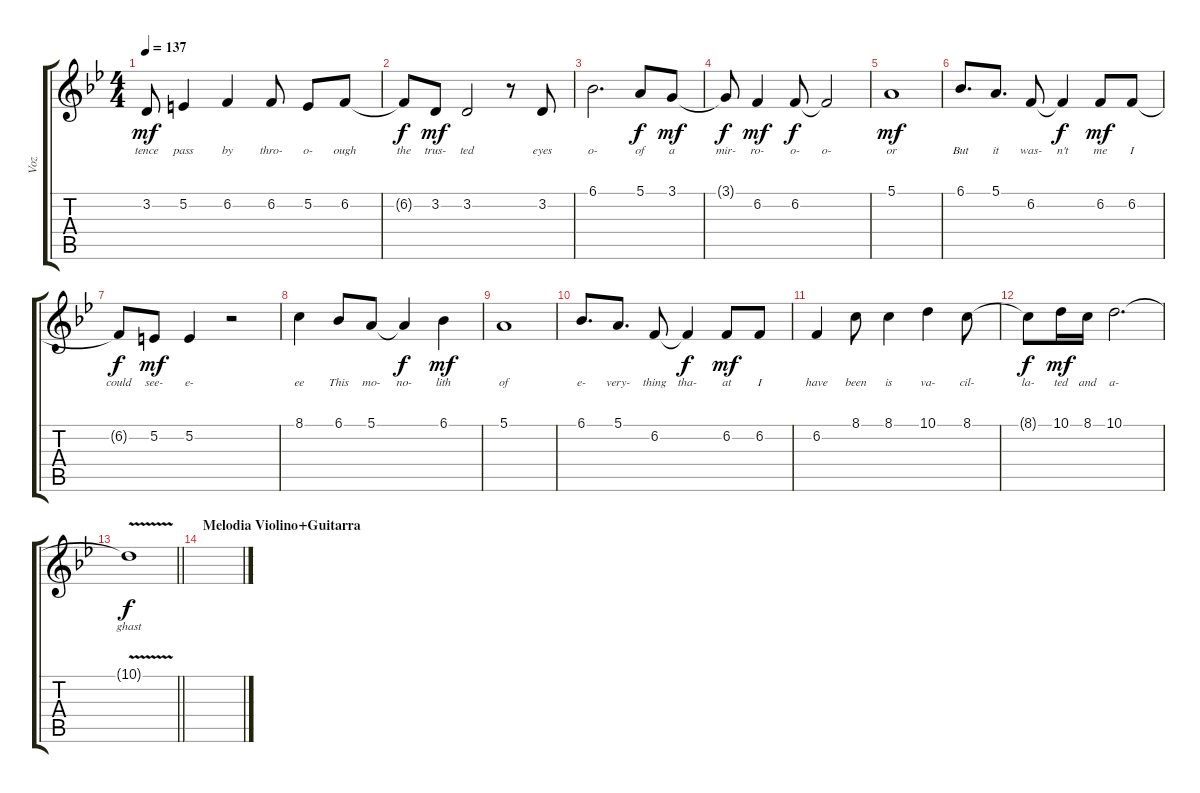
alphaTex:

\track ("Voz" "Voz") {instrument ocarina}
\staff {score tabs}
\tuning (E4 B3 G3 D3 A2 E2) {hide}
\ts (4 4)
\tempo 137
\clef g2
\ks gminor
3.2.8{lyrics (0 "tence") lyrics (1 "") lyrics (2 "") lyrics (3 "") lyrics (4 "") dy mf} 5.2.4{lyrics (0 "pass") lyrics (1 "") lyrics (2 "") lyrics (3 "") lyrics (4 "")} 6.2.4{lyrics (0 "by") lyrics (1 "") lyrics (2 "") lyrics (3 "") lyrics (4 "")} 6.2.8{lyrics (0 "thro-") lyrics (1 "") lyrics (2 "") lyrics (3 "") lyrics (4 "")} 5.2.8{lyrics (0 "o-") lyrics (1 "") lyrics (2 "") lyrics (3 "") lyrics (4 "")} 6.2.8{lyrics (0 "ough") lyrics (1 "") lyrics (2 "") lyrics (3 "") lyrics (4 "")} |
6.2{t}.8{lyrics (0 "the") lyrics (1 "") lyrics (2 "") lyrics (3 "") lyrics (4 "") dy f} 3.2.8{lyrics (0 "trus-") lyrics (1 "") lyrics (2 "") lyrics (3 "") lyrics (4 "") dy mf} 3.2.2{lyrics (0 "ted") lyrics (1 "") lyrics (2 "") lyrics (3 "") lyrics (4 "")} r.8 3.2.8{lyrics (0 "eyes") lyrics (1 "") lyrics (2 "") lyrics (3 "") lyrics (4 "")} |
6.1.2{d lyrics (0 "o-") lyrics (1 "") lyrics (2 "") lyrics (3 "") lyrics (4 "")} 5.1.8{lyrics (0 "of") lyrics (1 "") lyrics (2 "") lyrics (3 "") lyrics (4 "") dy f} 3.1.8{lyrics (0 "a") lyrics (1 "") lyrics (2 "") lyrics (3 "") lyrics (4 "") dy mf} |
3.1{t}.8{lyrics (0 "mir-") lyrics (1 "") lyrics (2 "") lyrics (3 "") lyrics (4 "") dy f} 6.2.4{lyrics (0 "ro-") lyrics (1 "") lyrics (2 "") lyrics (3 "") lyrics (4 "") dy mf} 6.2.8{lyrics (0 "o-") lyrics (1 "") lyrics (2 "") lyrics (3 "") lyrics (4 "") dy f} 6.2{t}.2{lyrics (0 "o-") lyrics (1 "") lyrics (2 "") lyrics (3 "") lyrics (4 "")} |
5.1.1{lyrics (0 "or") lyrics (1 "") lyrics (2 "") lyrics (3 "") lyrics (4 "") dy mf} |
6.1.8{d lyrics (0 "But") lyrics (1 "") lyrics (2 "") lyrics (3 "") lyrics (4 "")} 5.1.8{d lyrics (0 "it") lyrics (1 "") lyrics (2 "") lyrics (3 "") lyrics (4 "")} 6.2.8{lyrics (0 "was-") lyrics (1 "") lyrics (2 "") lyrics (3 "") lyrics (4 "")} 6.2{t}.4{lyrics (0 "n't") lyrics (1 "") lyrics (2 "") lyrics (3 "") lyrics (4 "") dy f} 6.2.8{lyrics (0 "me") lyrics (1 "") lyrics (2 "") lyrics (3 "") lyrics (4 "") dy mf} 6.2.8{lyrics (0 "I") lyrics (1 "") lyrics (2 "") lyrics (3 "") lyrics (4 "")} |
6.2{t}.8{lyrics (0 "could") lyrics (1 "") lyrics (2 "") lyrics (3 "") lyrics (4 "") dy f} 5.2.8{lyrics (0 "see-") lyrics (1 "") lyrics (2 "") lyrics (3 "") lyrics (4 "") dy mf} 5.2.4{lyrics (0 "e-") lyrics (1 "") lyrics (2 "") lyrics (3 "") lyrics (4 "")} r.2 |
8.1.4{lyrics (0 "ee") lyrics (1 "") lyrics (2 "") lyrics (3 "") lyrics (4 "")} 6.1.8{lyrics (0 "This") lyrics (1 "") lyrics (2 "") lyrics (3 "") lyrics (4 "")} 5.1.8{lyrics (0 "mo-") lyrics (1 "") lyrics (2 "") lyrics (3 "") lyrics (4 "")} 5.1{t}.4{lyrics (0 "no-") lyrics (1 "") lyrics (2 "") lyrics (3 "") lyrics (4 "") dy f} 6.1.4{lyrics (0 "lith") lyrics (1 "") lyrics (2 "") lyrics (3 "") lyrics (4 "") dy mf} |
5.1.1{lyrics (0 "of") lyrics (1 "") lyrics (2 "") lyrics (3 "") lyrics (4 "")} |
6.1.8{d lyrics (0 "e-") lyrics (1 "") lyrics (2 "") lyrics (3 "") lyrics (4 "")} 5.1.8{d lyrics (0 "very-") lyrics (1 "") lyrics (2 "") lyrics (3 "") lyrics (4 "")} 6.2.8{lyrics (0 "thing") lyrics (1 "") lyrics (2 "") lyrics (3 "") lyrics (4 "")} 6.2{t}.4{lyrics (0 "tha-") lyrics (1 "") lyrics (2 "") lyrics (3 "") lyrics (4 "") dy f} 6.2.8{lyrics (0 "at") lyrics (1 "") lyrics (2 "") lyrics (3 "") lyrics (4 "") dy mf} 6.2.8{lyrics (0 "I") lyrics (1 "") lyrics (2 "") lyrics (3 "") lyrics (4 "")} |
6.2.4{lyrics (0 "have") lyrics (1 "") lyrics (2 "") lyrics (3 "") lyrics (4 "")} 8.1.8{lyrics (0 "been") lyrics (1 "") lyrics (2 "") lyrics (3 "") lyrics (4 "")} 8.1.4{lyrics (0 "is") lyrics (1 "") lyrics (2 "") lyrics (3 "") lyrics (4 "")} 10.1.4{lyrics (0 "va-") lyrics (1 "") lyrics (2 "") lyrics (3 "") lyrics (4 "")} 8.1.8{lyrics (0 "cil-") lyrics (1 "") lyrics (2 "") lyrics (3 "") lyrics (4 "")} |
8.1{t}.8{lyrics (0 "la-") lyrics (1 "") lyrics (2 "") lyrics (3 "") lyrics (4 "") dy f} 10.1.16{lyrics (0 "ted") lyrics (1 "") lyrics (2 "") lyrics (3 "") lyrics (4 "") dy mf} 8.1.16{lyrics (0 "and") lyrics (1 "") lyrics (2 "") lyrics (3 "") lyrics (4 "")} 10.1.2{d lyrics (0 "a-") lyrics (1 "") lyrics (2 "") lyrics (3 "") lyrics (4 "")} |
\barLineRight lightlight
10.1{v t}.1{lyrics (0 "ghast") lyrics (1 "") lyrics (2 "") lyrics (3 "") lyrics (4 "") dy f} |
\section ("" "Melodia Violino+Guitarra")
